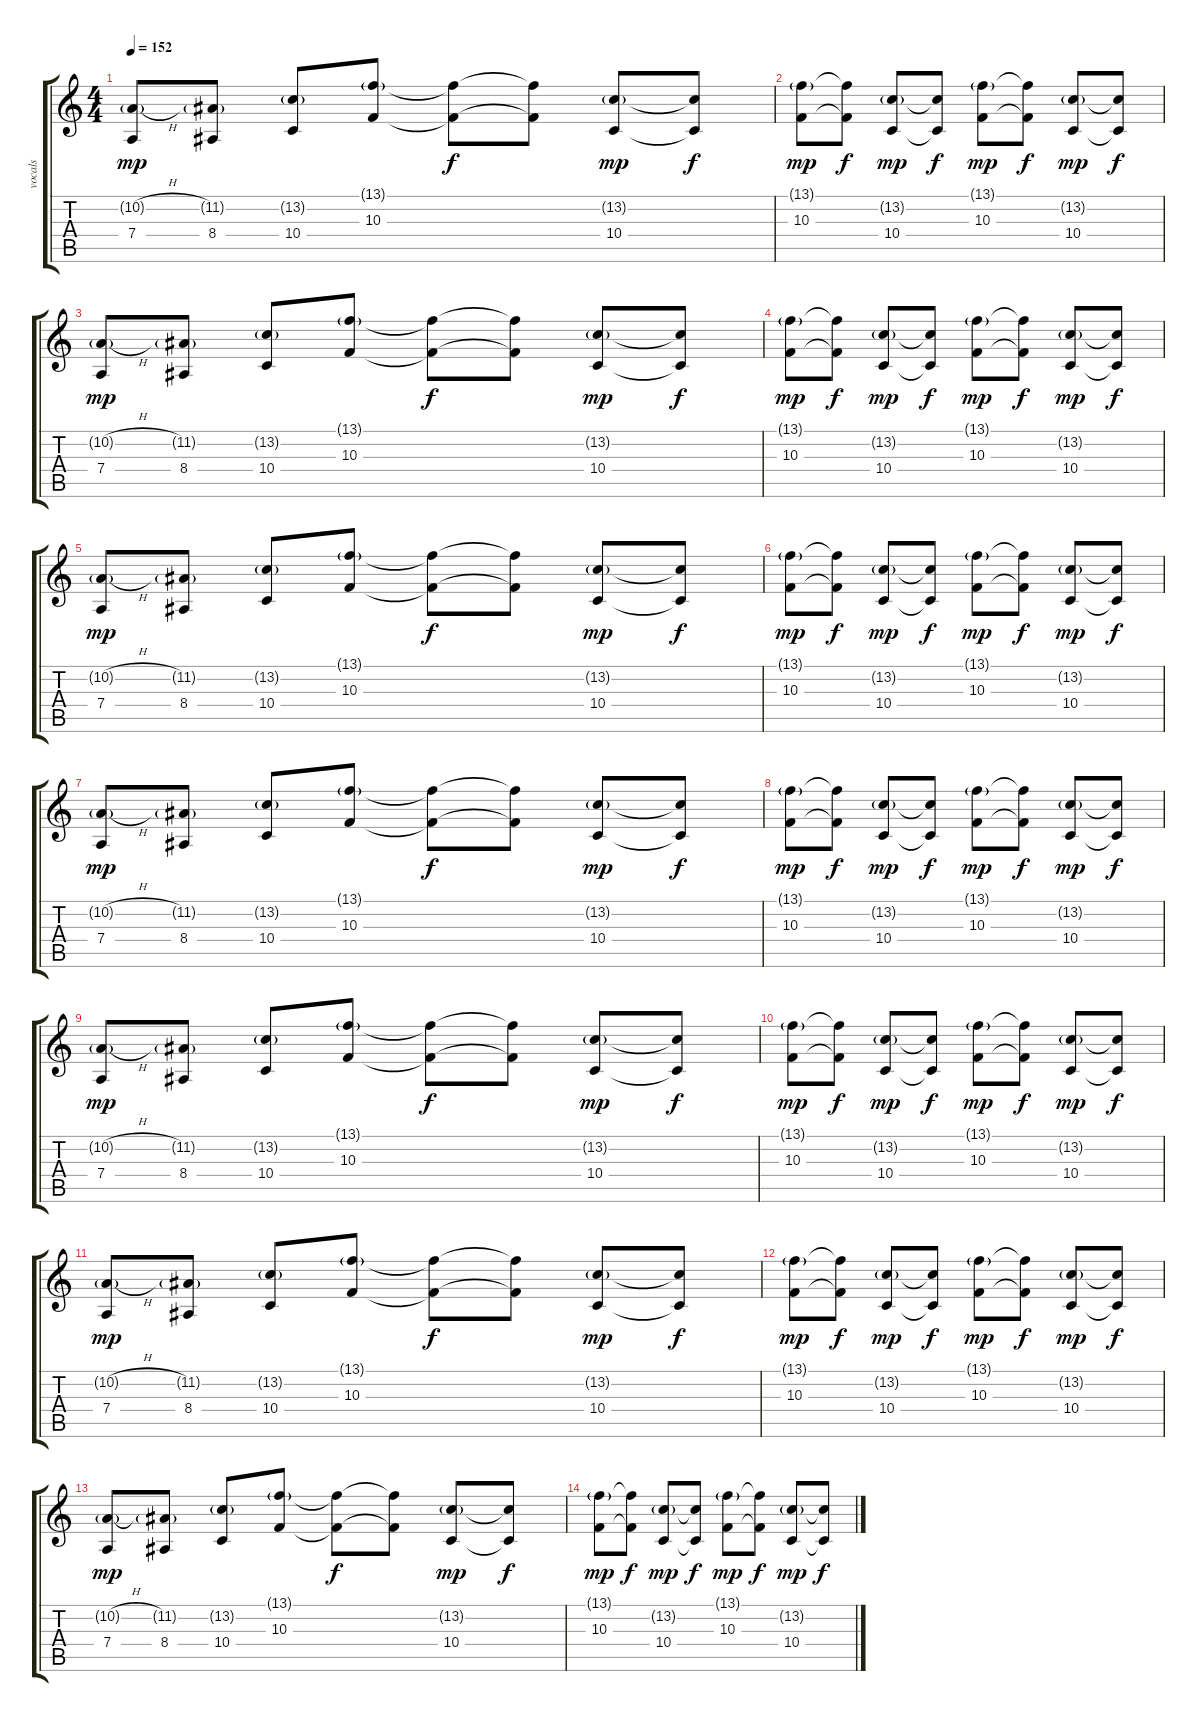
\track ("vocals" "vocals") {instrument tenorsax}
\staff {score tabs}
\tuning (E4 B3 G3 D3 A2 D2) {hide}
\ts (4 4)
\tempo 152
\clef g2
\ks c
(10.2{h g} 7.4).8{dy mp} (11.2{g} 8.4).8 (13.2{g} 10.4).8 (13.1{g} 10.3).8 (13.1{t} 10.3{t}).8{dy f} (13.1{t} 10.3{t}).8 (13.2{g} 10.4).8{dy mp} (13.2{t} 10.4{t}).8{dy f} |
(13.1{g} 10.3).8{dy mp} (13.1{t} 10.3{t}).8{dy f} (13.2{g} 10.4).8{dy mp} (13.2{t} 10.4{t}).8{dy f} (13.1{g} 10.3).8{dy mp} (13.1{t} 10.3{t}).8{dy f} (13.2{g} 10.4).8{dy mp} (13.2{t} 10.4{t}).8{dy f} |
(10.2{h g} 7.4).8{dy mp} (11.2{g} 8.4).8 (13.2{g} 10.4).8 (13.1{g} 10.3).8 (13.1{t} 10.3{t}).8{dy f} (13.1{t} 10.3{t}).8 (13.2{g} 10.4).8{dy mp} (13.2{t} 10.4{t}).8{dy f} |
(13.1{g} 10.3).8{dy mp} (13.1{t} 10.3{t}).8{dy f} (13.2{g} 10.4).8{dy mp} (13.2{t} 10.4{t}).8{dy f} (13.1{g} 10.3).8{dy mp} (13.1{t} 10.3{t}).8{dy f} (13.2{g} 10.4).8{dy mp} (13.2{t} 10.4{t}).8{dy f} |
(10.2{h g} 7.4).8{dy mp} (11.2{g} 8.4).8 (13.2{g} 10.4).8 (13.1{g} 10.3).8 (13.1{t} 10.3{t}).8{dy f} (13.1{t} 10.3{t}).8 (13.2{g} 10.4).8{dy mp} (13.2{t} 10.4{t}).8{dy f} |
(13.1{g} 10.3).8{dy mp} (13.1{t} 10.3{t}).8{dy f} (13.2{g} 10.4).8{dy mp} (13.2{t} 10.4{t}).8{dy f} (13.1{g} 10.3).8{dy mp} (13.1{t} 10.3{t}).8{dy f} (13.2{g} 10.4).8{dy mp} (13.2{t} 10.4{t}).8{dy f} |
(10.2{h g} 7.4).8{dy mp} (11.2{g} 8.4).8 (13.2{g} 10.4).8 (13.1{g} 10.3).8 (13.1{t} 10.3{t}).8{dy f} (13.1{t} 10.3{t}).8 (13.2{g} 10.4).8{dy mp} (13.2{t} 10.4{t}).8{dy f} |
(13.1{g} 10.3).8{dy mp} (13.1{t} 10.3{t}).8{dy f} (13.2{g} 10.4).8{dy mp} (13.2{t} 10.4{t}).8{dy f} (13.1{g} 10.3).8{dy mp} (13.1{t} 10.3{t}).8{dy f} (13.2{g} 10.4).8{dy mp} (13.2{t} 10.4{t}).8{dy f} |
(10.2{h g} 7.4).8{dy mp} (11.2{g} 8.4).8 (13.2{g} 10.4).8 (13.1{g} 10.3).8 (13.1{t} 10.3{t}).8{dy f} (13.1{t} 10.3{t}).8 (13.2{g} 10.4).8{dy mp} (13.2{t} 10.4{t}).8{dy f} |
(13.1{g} 10.3).8{dy mp} (13.1{t} 10.3{t}).8{dy f} (13.2{g} 10.4).8{dy mp} (13.2{t} 10.4{t}).8{dy f} (13.1{g} 10.3).8{dy mp} (13.1{t} 10.3{t}).8{dy f} (13.2{g} 10.4).8{dy mp} (13.2{t} 10.4{t}).8{dy f} |
(10.2{h g} 7.4).8{dy mp} (11.2{g} 8.4).8 (13.2{g} 10.4).8 (13.1{g} 10.3).8 (13.1{t} 10.3{t}).8{dy f} (13.1{t} 10.3{t}).8 (13.2{g} 10.4).8{dy mp} (13.2{t} 10.4{t}).8{dy f} |
(13.1{g} 10.3).8{dy mp} (13.1{t} 10.3{t}).8{dy f} (13.2{g} 10.4).8{dy mp} (13.2{t} 10.4{t}).8{dy f} (13.1{g} 10.3).8{dy mp} (13.1{t} 10.3{t}).8{dy f} (13.2{g} 10.4).8{dy mp} (13.2{t} 10.4{t}).8{dy f} |
(10.2{h g} 7.4).8{dy mp} (11.2{g} 8.4).8 (13.2{g} 10.4).8 (13.1{g} 10.3).8 (13.1{t} 10.3{t}).8{dy f} (13.1{t} 10.3{t}).8 (13.2{g} 10.4).8{dy mp} (13.2{t} 10.4{t}).8{dy f} |
(13.1{g} 10.3).8{dy mp} (13.1{t} 10.3{t}).8{dy f} (13.2{g} 10.4).8{dy mp} (13.2{t} 10.4{t}).8{dy f} (13.1{g} 10.3).8{dy mp} (13.1{t} 10.3{t}).8{dy f} (13.2{g} 10.4).8{dy mp} (13.2{t} 10.4{t}).8{dy f}
